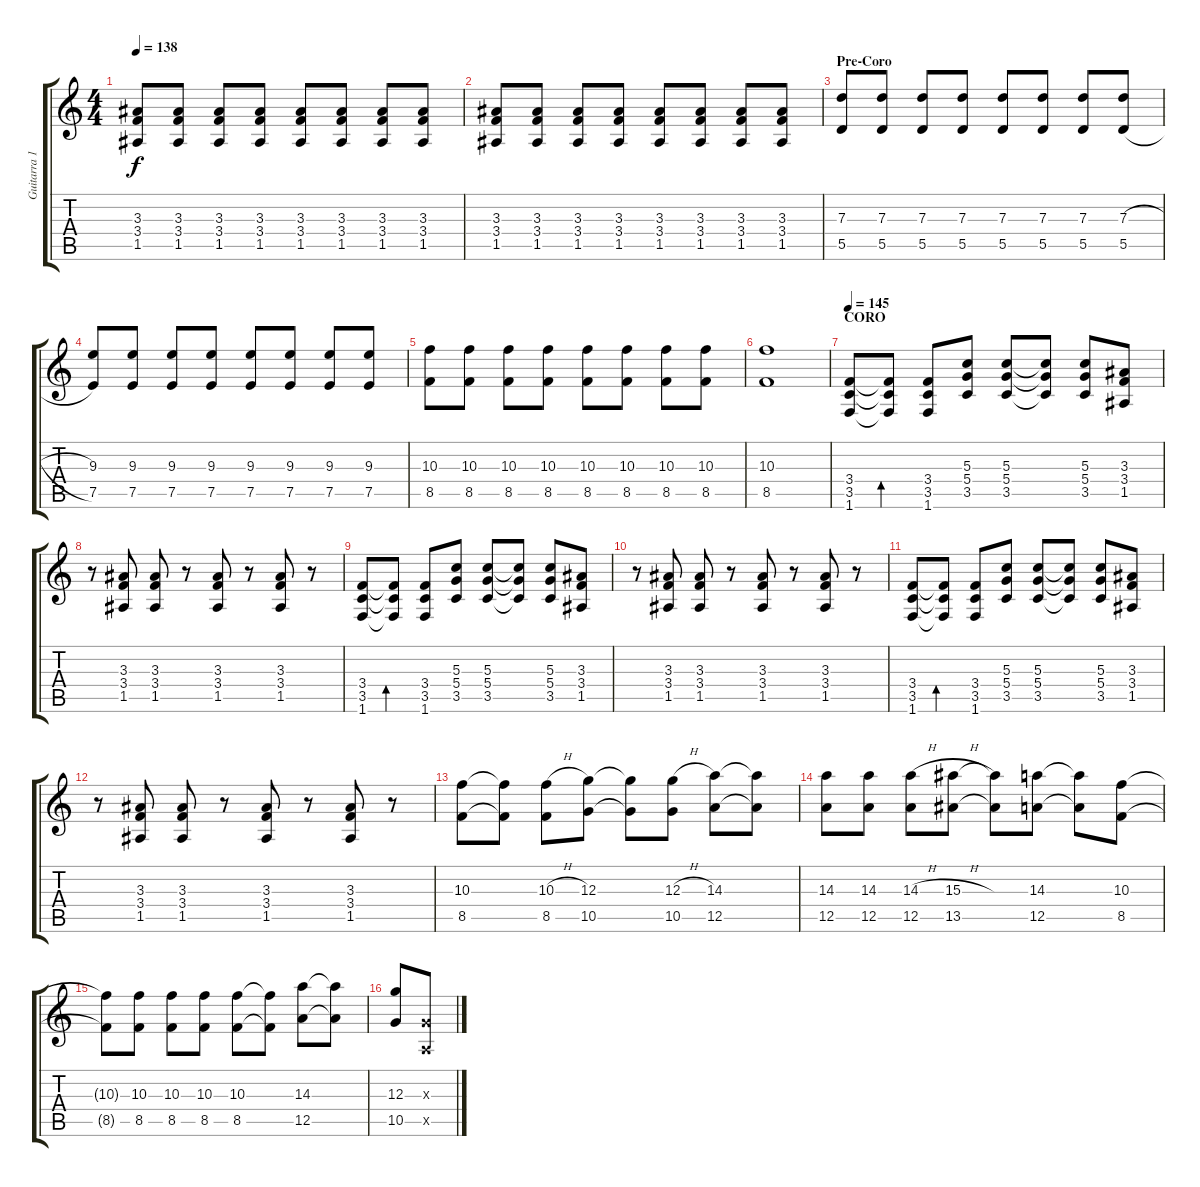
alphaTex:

\track ("Guitarra 1" "Guitarra 1") {instrument distortionguitar}
\staff {score tabs}
\tuning (E4 B3 G3 D3 A2 E2) {hide}
\ts (4 4)
\tempo 138
\clef g2
\ks c
(3.3 3.4 1.5).8{dy f} (3.3 3.4 1.5).8 (3.3 3.4 1.5).8 (3.3 3.4 1.5).8 (3.3 3.4 1.5).8 (3.3 3.4 1.5).8 (3.3 3.4 1.5).8 (3.3 3.4 1.5).8 |
(3.3 3.4 1.5).8 (3.3 3.4 1.5).8 (3.3 3.4 1.5).8 (3.3 3.4 1.5).8 (3.3 3.4 1.5).8 (3.3 3.4 1.5).8 (3.3 3.4 1.5).8 (3.3 3.4 1.5).8 |
\section ("" "Pre-Coro")
(7.3 5.5).8 (7.3 5.5).8 (7.3 5.5).8 (7.3 5.5).8 (7.3 5.5).8 (7.3 5.5).8 (7.3 5.5).8 (7.3{h} 5.5{h}).8 |
(9.3 7.5).8 (9.3 7.5).8 (9.3 7.5).8 (9.3 7.5).8 (9.3 7.5).8 (9.3 7.5).8 (9.3 7.5).8 (9.3 7.5).8 |
(10.3 8.5).8 (10.3 8.5).8 (10.3 8.5).8 (10.3 8.5).8 (10.3 8.5).8 (10.3 8.5).8 (10.3 8.5).8 (10.3 8.5).8 |
(10.3 8.5).1 |
\section ("" "CORO")
\tempo 145
(3.4 3.5 1.6).8 (3.4{t} 3.5{t} 1.6{t}).8{bd 60} (3.4 3.5 1.6).8 (5.3 5.4 3.5).8 (5.3 5.4 3.5).8 (5.3{t} 5.4{t} 3.5{t}).8 (5.3 5.4 3.5).8 (3.3 3.4 1.5).8 |
r.8 (3.3 3.4 1.5).8 (3.3 3.4 1.5).8 r.8 (3.3 3.4 1.5).8 r.8 (3.3 3.4 1.5).8 r.8 |
(3.4 3.5 1.6).8 (3.4{t} 3.5{t} 1.6{t}).8{bd 60} (3.4 3.5 1.6).8 (5.3 5.4 3.5).8 (5.3 5.4 3.5).8 (5.3{t} 5.4{t} 3.5{t}).8 (5.3 5.4 3.5).8 (3.3 3.4 1.5).8 |
r.8 (3.3 3.4 1.5).8 (3.3 3.4 1.5).8 r.8 (3.3 3.4 1.5).8 r.8 (3.3 3.4 1.5).8 r.8 |
(3.4 3.5 1.6).8 (3.4{t} 3.5{t} 1.6{t}).8{bd 60} (3.4 3.5 1.6).8 (5.3 5.4 3.5).8 (5.3 5.4 3.5).8 (5.3{t} 5.4{t} 3.5{t}).8 (5.3 5.4 3.5).8 (3.3 3.4 1.5).8 |
r.8 (3.3 3.4 1.5).8 (3.3 3.4 1.5).8 r.8 (3.3 3.4 1.5).8 r.8 (3.3 3.4 1.5).8 r.8 |
(10.3 8.5).8 (10.3{t} 8.5{t}).8 (10.3{h} 8.5).8 (12.3 10.5).8 (12.3{t} 10.5{t}).8 (12.3{h} 10.5).8 (14.3 12.5).8 (14.3{t} 12.5{t}).8 |
(14.3 12.5).8 (14.3 12.5).8 (14.3{h} 12.5).8 (15.3{h} 13.5).8 (15.3{t} 13.5{t}).8 (14.3 12.5).8 (14.3{t} 12.5{t}).8 (10.3 8.5).8 |
(10.3{t} 8.5{t}).8 (10.3 8.5).8 (10.3 8.5).8 (10.3 8.5).8 (10.3 8.5).8 (10.3{t} 8.5{t}).8 (14.3 12.5).8 (14.3{t} 12.5{t}).8 |
(12.3 10.5).8 (0.3{x} 0.5{x}).8
